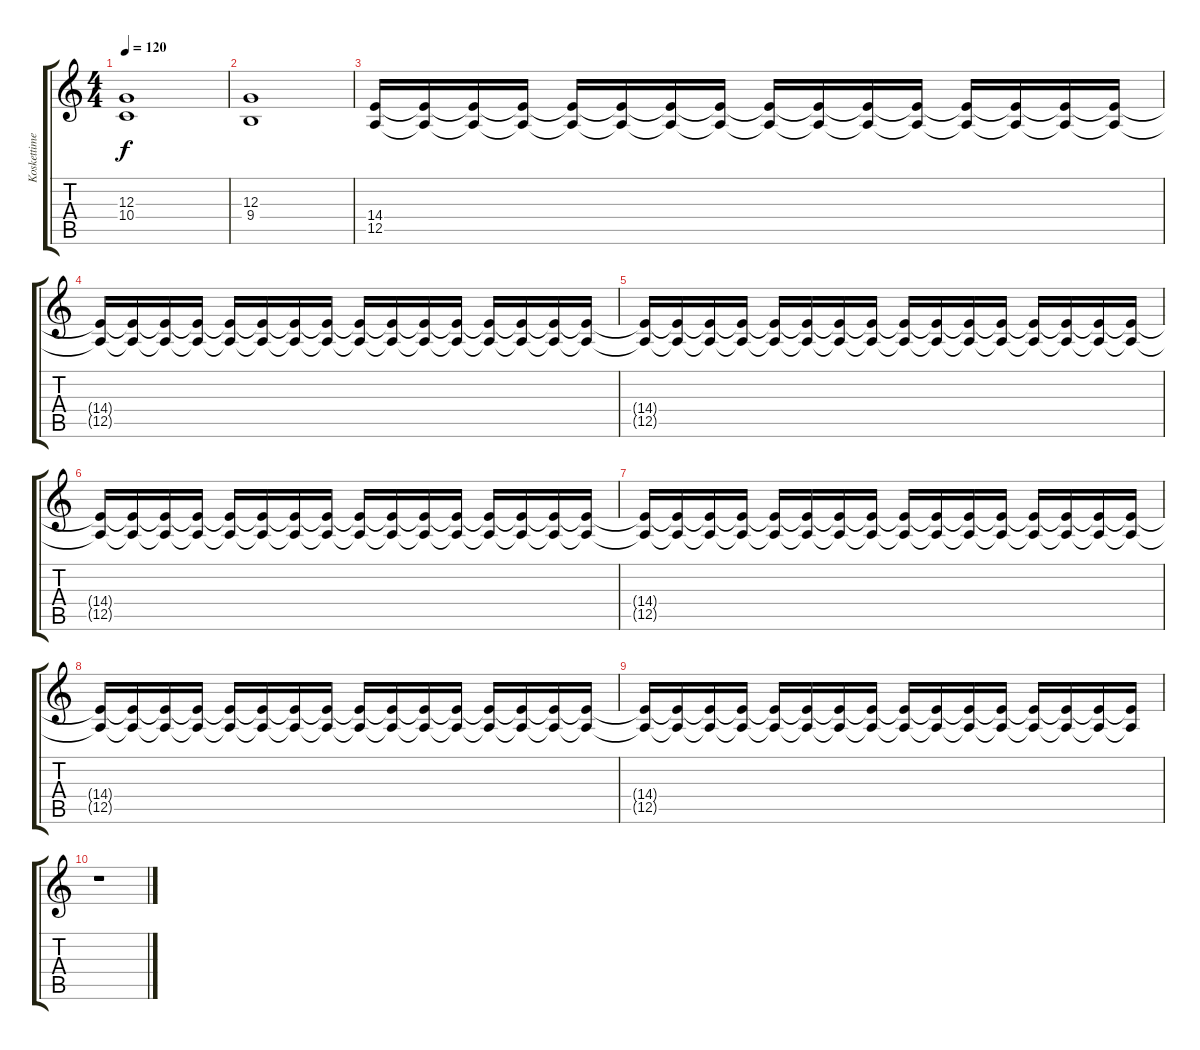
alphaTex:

\track ("Koskettimet (Vasen)" "Koskettime") {instrument stringensemble1}
\staff {score tabs}
\tuning (E4 B3 G3 D3 A2 E2) {hide}
\ts (4 4)
\tempo 120
\clef g2
\ks c
(12.3 10.4).1{dy f} |
(12.3 9.4).1 |
(14.4 12.5).16{volume 11} (14.4{t} 12.5{t}).16 (14.4{t} 12.5{t}).16 (14.4{t} 12.5{t}).16 (14.4{t} 12.5{t}).16 (14.4{t} 12.5{t}).16 (14.4{t} 12.5{t}).16 (14.4{t} 12.5{t}).16 (14.4{t} 12.5{t}).16{volume 10} (14.4{t} 12.5{t}).16 (14.4{t} 12.5{t}).16 (14.4{t} 12.5{t}).16 (14.4{t} 12.5{t}).16 (14.4{t} 12.5{t}).16 (14.4{t} 12.5{t}).16 (14.4{t} 12.5{t}).16 |
(14.4{t} 12.5{t}).16{volume 9} (14.4{t} 12.5{t}).16 (14.4{t} 12.5{t}).16 (14.4{t} 12.5{t}).16 (14.4{t} 12.5{t}).16 (14.4{t} 12.5{t}).16 (14.4{t} 12.5{t}).16 (14.4{t} 12.5{t}).16 (14.4{t} 12.5{t}).16{volume 8} (14.4{t} 12.5{t}).16 (14.4{t} 12.5{t}).16 (14.4{t} 12.5{t}).16 (14.4{t} 12.5{t}).16 (14.4{t} 12.5{t}).16 (14.4{t} 12.5{t}).16 (14.4{t} 12.5{t}).16 |
(14.4{t} 12.5{t}).16{volume 7} (14.4{t} 12.5{t}).16 (14.4{t} 12.5{t}).16 (14.4{t} 12.5{t}).16 (14.4{t} 12.5{t}).16 (14.4{t} 12.5{t}).16 (14.4{t} 12.5{t}).16 (14.4{t} 12.5{t}).16 (14.4{t} 12.5{t}).16{volume 6} (14.4{t} 12.5{t}).16 (14.4{t} 12.5{t}).16 (14.4{t} 12.5{t}).16 (14.4{t} 12.5{t}).16 (14.4{t} 12.5{t}).16 (14.4{t} 12.5{t}).16 (14.4{t} 12.5{t}).16 |
(14.4{t} 12.5{t}).16{volume 5} (14.4{t} 12.5{t}).16 (14.4{t} 12.5{t}).16 (14.4{t} 12.5{t}).16 (14.4{t} 12.5{t}).16 (14.4{t} 12.5{t}).16 (14.4{t} 12.5{t}).16 (14.4{t} 12.5{t}).16 (14.4{t} 12.5{t}).16{volume 4} (14.4{t} 12.5{t}).16 (14.4{t} 12.5{t}).16 (14.4{t} 12.5{t}).16 (14.4{t} 12.5{t}).16 (14.4{t} 12.5{t}).16 (14.4{t} 12.5{t}).16 (14.4{t} 12.5{t}).16 |
(14.4{t} 12.5{t}).16{volume 3} (14.4{t} 12.5{t}).16 (14.4{t} 12.5{t}).16 (14.4{t} 12.5{t}).16 (14.4{t} 12.5{t}).16 (14.4{t} 12.5{t}).16 (14.4{t} 12.5{t}).16 (14.4{t} 12.5{t}).16 (14.4{t} 12.5{t}).16{volume 2} (14.4{t} 12.5{t}).16 (14.4{t} 12.5{t}).16 (14.4{t} 12.5{t}).16 (14.4{t} 12.5{t}).16 (14.4{t} 12.5{t}).16 (14.4{t} 12.5{t}).16 (14.4{t} 12.5{t}).16 |
(14.4{t} 12.5{t}).16{volume 2} (14.4{t} 12.5{t}).16 (14.4{t} 12.5{t}).16 (14.4{t} 12.5{t}).16 (14.4{t} 12.5{t}).16 (14.4{t} 12.5{t}).16 (14.4{t} 12.5{t}).16 (14.4{t} 12.5{t}).16 (14.4{t} 12.5{t}).16{volume 1} (14.4{t} 12.5{t}).16 (14.4{t} 12.5{t}).16 (14.4{t} 12.5{t}).16 (14.4{t} 12.5{t}).16 (14.4{t} 12.5{t}).16 (14.4{t} 12.5{t}).16 (14.4{t} 12.5{t}).16 |
(14.4{t} 12.5{t}).16{volume 0} (14.4{t} 12.5{t}).16 (14.4{t} 12.5{t}).16 (14.4{t} 12.5{t}).16 (14.4{t} 12.5{t}).16 (14.4{t} 12.5{t}).16 (14.4{t} 12.5{t}).16 (14.4{t} 12.5{t}).16 (14.4{t} 12.5{t}).16{volume 0} (14.4{t} 12.5{t}).16 (14.4{t} 12.5{t}).16 (14.4{t} 12.5{t}).16 (14.4{t} 12.5{t}).16 (14.4{t} 12.5{t}).16 (14.4{t} 12.5{t}).16 (14.4{t} 12.5{t}).16 |
r.1
